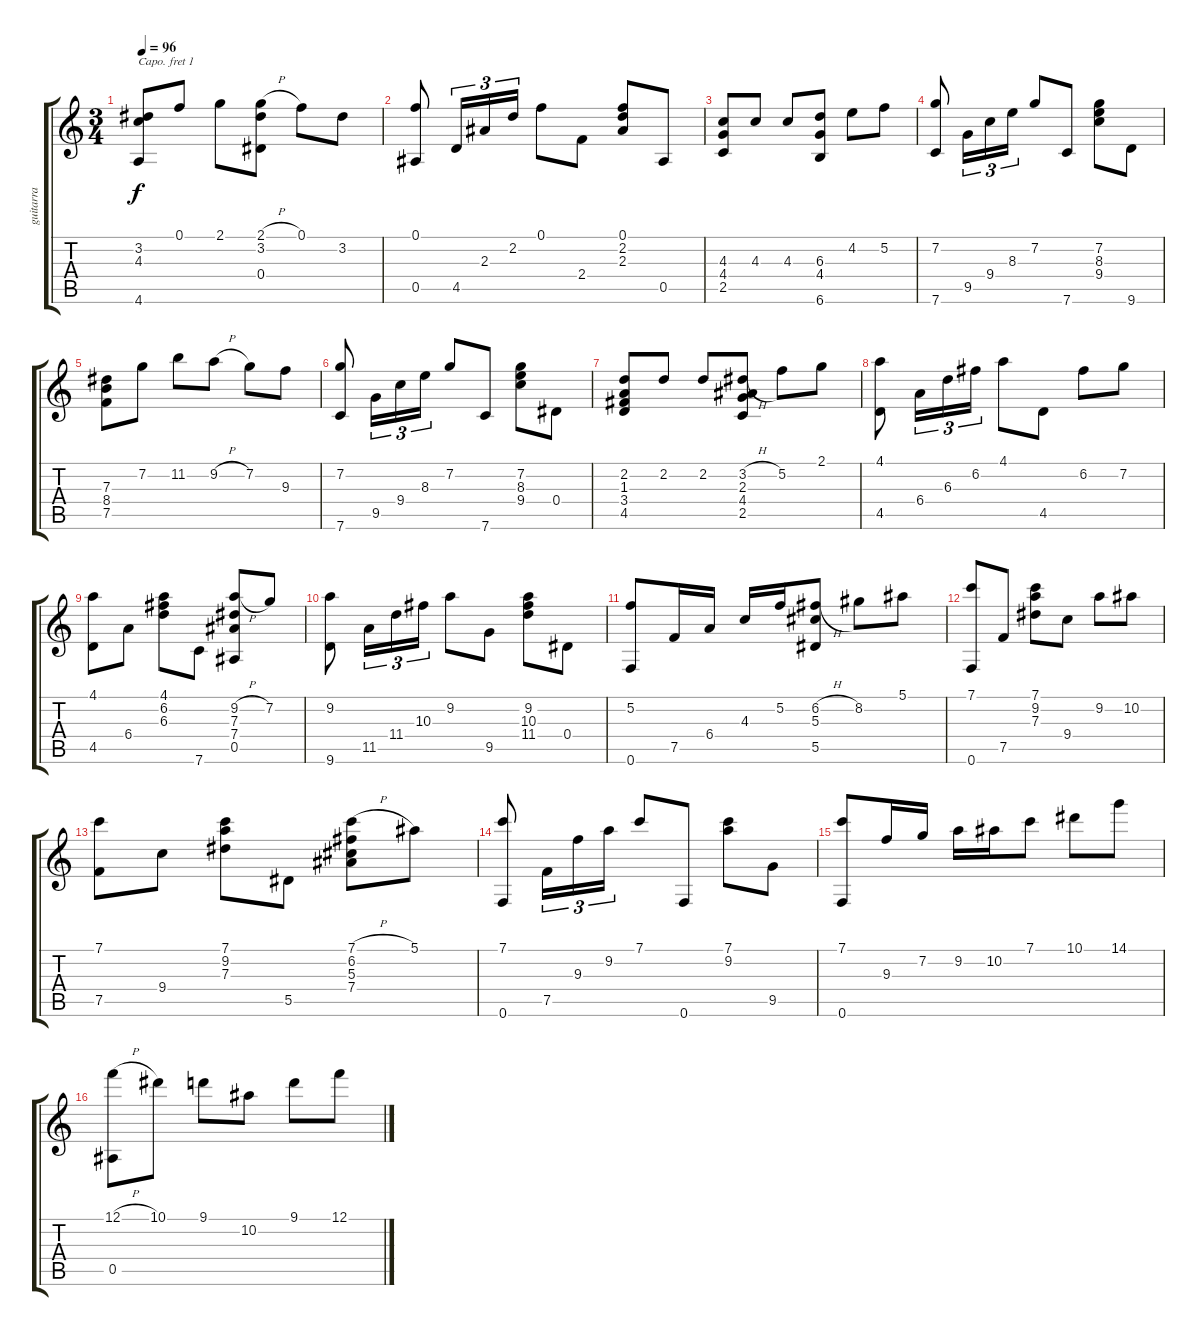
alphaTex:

\track ("guitarra" "guitarra") {instrument acousticguitarnylon}
\staff {score tabs}
\capo 1
\tuning (E4 B3 G3 D3 A2 E2) {hide}
\ts (3 4)
\tempo 96
\clef g2
\ks c
(3.2 4.3 4.6).8{dy f} 0.1.8 2.1.8 (2.1{h} 3.2 0.4).8 0.1.8 3.2.8 |
(0.1 0.5).8 4.5.16{tu (3 2)} 2.3.16{tu (3 2)} 2.2.16{tu (3 2)} 0.1.8 2.4.8 (0.1 2.2 2.3).8 0.5.8 |
(4.3 4.4 2.5).8 4.3.8 4.3.8 (6.3 4.4 6.6).8 4.2.8 5.2.8 |
(7.2 7.6).8 9.5.16{tu (3 2)} 9.4.16{tu (3 2)} 8.3.16{tu (3 2)} 7.2.8 7.6.8 (7.2 8.3 9.4).8 9.6.8 |
(7.3 8.4 7.5).8 7.2.8 11.2.8 9.2{h}.8 7.2.8 9.3.8 |
(7.2 7.6).8 9.5.16{tu (3 2)} 9.4.16{tu (3 2)} 8.3.16{tu (3 2)} 7.2.8 7.6.8 (7.2 8.3 9.4).8 0.4.8 |
(2.2 1.3 3.4 4.5).8 2.2.8 2.2.8 (3.2{h} 2.3 4.4 2.5).8 5.2.8 2.1.8 |
(4.1 4.5).8 6.4.16{tu (3 2)} 6.3.16{tu (3 2)} 6.2.16{tu (3 2)} 4.1.8 4.5.8 6.2.8 7.2.8 |
(4.1 4.5).8 6.4.8 (4.1 6.2 6.3).8 7.6.8 (9.2{h} 7.3 7.4 0.5).8 7.2.8 |
(9.2 9.6).8 11.5.16{tu (3 2)} 11.4.16{tu (3 2)} 10.3.16{tu (3 2)} 9.2.8 9.5.8 (9.2 10.3 11.4).8 0.4.8 |
(5.2 0.6).8 7.5.16 6.4.16 4.3.16 5.2.16 (6.2{h} 5.3 5.5).8 8.2.8 5.1.8 |
(7.1 0.6).8 7.5.8 (7.1 9.2 7.3).8 9.4.8 9.2.8 10.2.8 |
(7.1 7.5).8 9.4.8 (7.1 9.2 7.3).8 5.5.8 (7.1{h} 6.2 5.3 7.4).8 5.1.8 |
(7.1 0.6).8 7.5.16{tu (3 2)} 9.3.16{tu (3 2)} 9.2.16{tu (3 2)} 7.1.8 0.6.8 (7.1 9.2).8 9.5.8 |
(7.1 0.6).8 9.3.16 7.2.16 9.2.16 10.2.16 7.1.8 10.1.8 14.1.8 |
(12.1{h} 0.5).8 10.1.8 9.1.8 10.2.8 9.1.8 12.1.8
